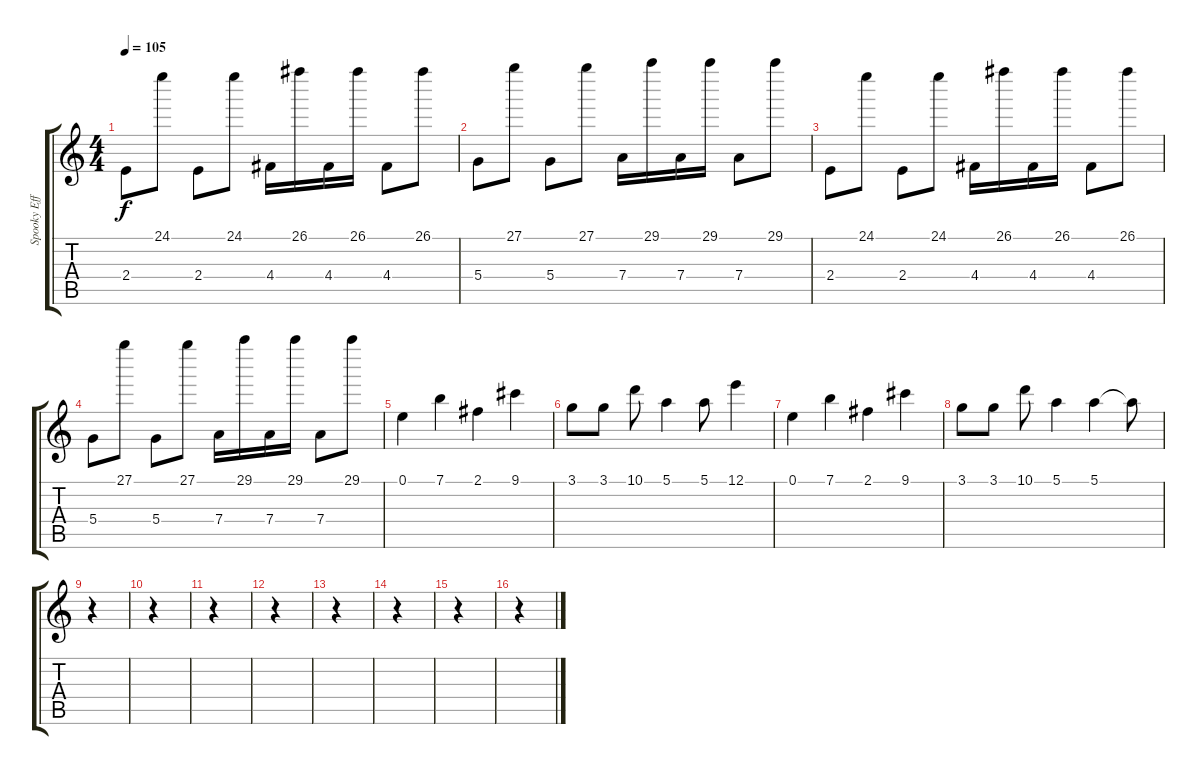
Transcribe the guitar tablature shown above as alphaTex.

\track ("Spooky Effect" "Spooky Eff") {instrument electricguitarjazz}
\staff {score tabs}
\tuning (E4 B3 G3 D3 A2 E2) {hide}
\ts (4 4)
\tempo 105
\clef g2
\ks c
2.4.8{dy f instrument electricguitarjazz} 24.1.8 2.4.8 24.1.8 4.4.16 26.1.16 4.4.16 26.1.16 4.4.8 26.1.8 |
5.4.8 27.1.8 5.4.8 27.1.8 7.4.16 29.1.16 7.4.16 29.1.16 7.4.8 29.1.8 |
2.4.8 24.1.8 2.4.8 24.1.8 4.4.16 26.1.16 4.4.16 26.1.16 4.4.8 26.1.8 |
5.4.8 27.1.8 5.4.8 27.1.8 7.4.16 29.1.16 7.4.16 29.1.16 7.4.8 29.1.8 |
0.1.4 7.1.4 2.1.4 9.1.4 |
3.1.8 3.1.8 10.1.8 5.1.4 5.1.8 12.1.4 |
0.1.4 7.1.4 2.1.4 9.1.4 |
3.1.8 3.1.8 10.1.8 5.1.4 5.1.4 5.1{t}.8 |
r.4 |
r.4 |
r.4 |
r.4 |
r.4 |
r.4 |
r.4 |
r.4
